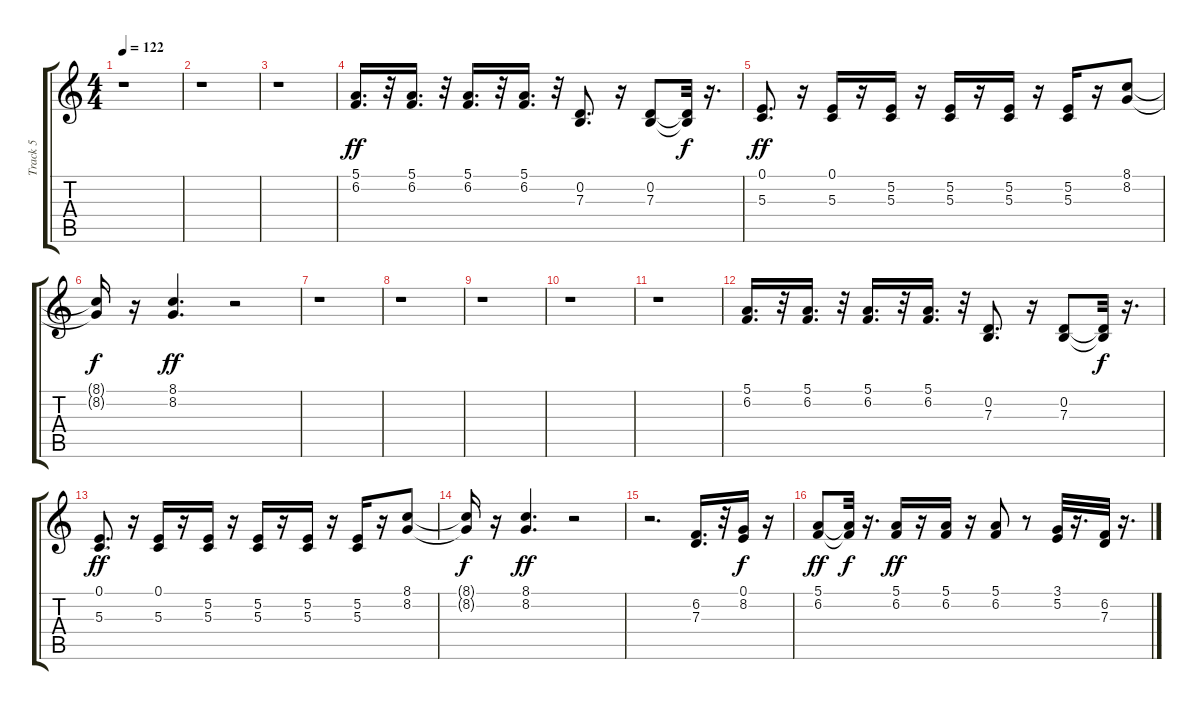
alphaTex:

\track ("Track 5" "Track 5") {instrument choiraahs}
\staff {score tabs}
\tuning (E4 B3 G3 D3 A2 E2) {hide}
\ts (4 4)
\tempo 122
\clef g2
\ks c
r.1{dy f} |
r.1 |
r.1 |
(5.1 6.2).16{d dy ff} r.32 (5.1 6.2).16{d} r.32 (5.1 6.2).16{d} r.32 (5.1 6.2).16{d} r.32 (0.2 7.3).8{d} r.16 (0.2 7.3).8 (0.2{t} 7.3{t}).32{dy f} r.16{d} |
(0.1 5.3).8{d dy ff} r.16 (0.1 5.3).16 r.16 (5.2 5.3).16 r.16 (5.2 5.3).16 r.16 (5.2 5.3).16 r.16 (5.2 5.3).16 r.16 (8.1 8.2).8 |
(8.1{t} 8.2{t}).16{dy f} r.16 (8.1 8.2).4{d dy ff} r.2 |
r.1 |
r.1 |
r.1 |
r.1 |
r.1 |
(5.1 6.2).16{d} r.32 (5.1 6.2).16{d} r.32 (5.1 6.2).16{d} r.32 (5.1 6.2).16{d} r.32 (0.2 7.3).8{d} r.16 (0.2 7.3).8 (0.2{t} 7.3{t}).32{dy f} r.16{d} |
(0.1 5.3).8{d dy ff} r.16 (0.1 5.3).16 r.16 (5.2 5.3).16 r.16 (5.2 5.3).16 r.16 (5.2 5.3).16 r.16 (5.2 5.3).16 r.16 (8.1 8.2).8 |
(8.1{t} 8.2{t}).16{dy f} r.16 (8.1 8.2).4{d dy ff} r.2 |
r.2{d} (6.2 7.3).16{d} r.32 (0.1 8.2).16{dy f} r.16 |
(5.1 6.2).8{dy ff} (5.1{t} 6.2{t}).32{dy f} r.16{d} (5.1 6.2).16{dy ff} r.16 (5.1 6.2).16 r.16 (5.1 6.2).8 r.8 (3.1 5.2).32 r.16{d} (6.2 7.3).32 r.16{d}
